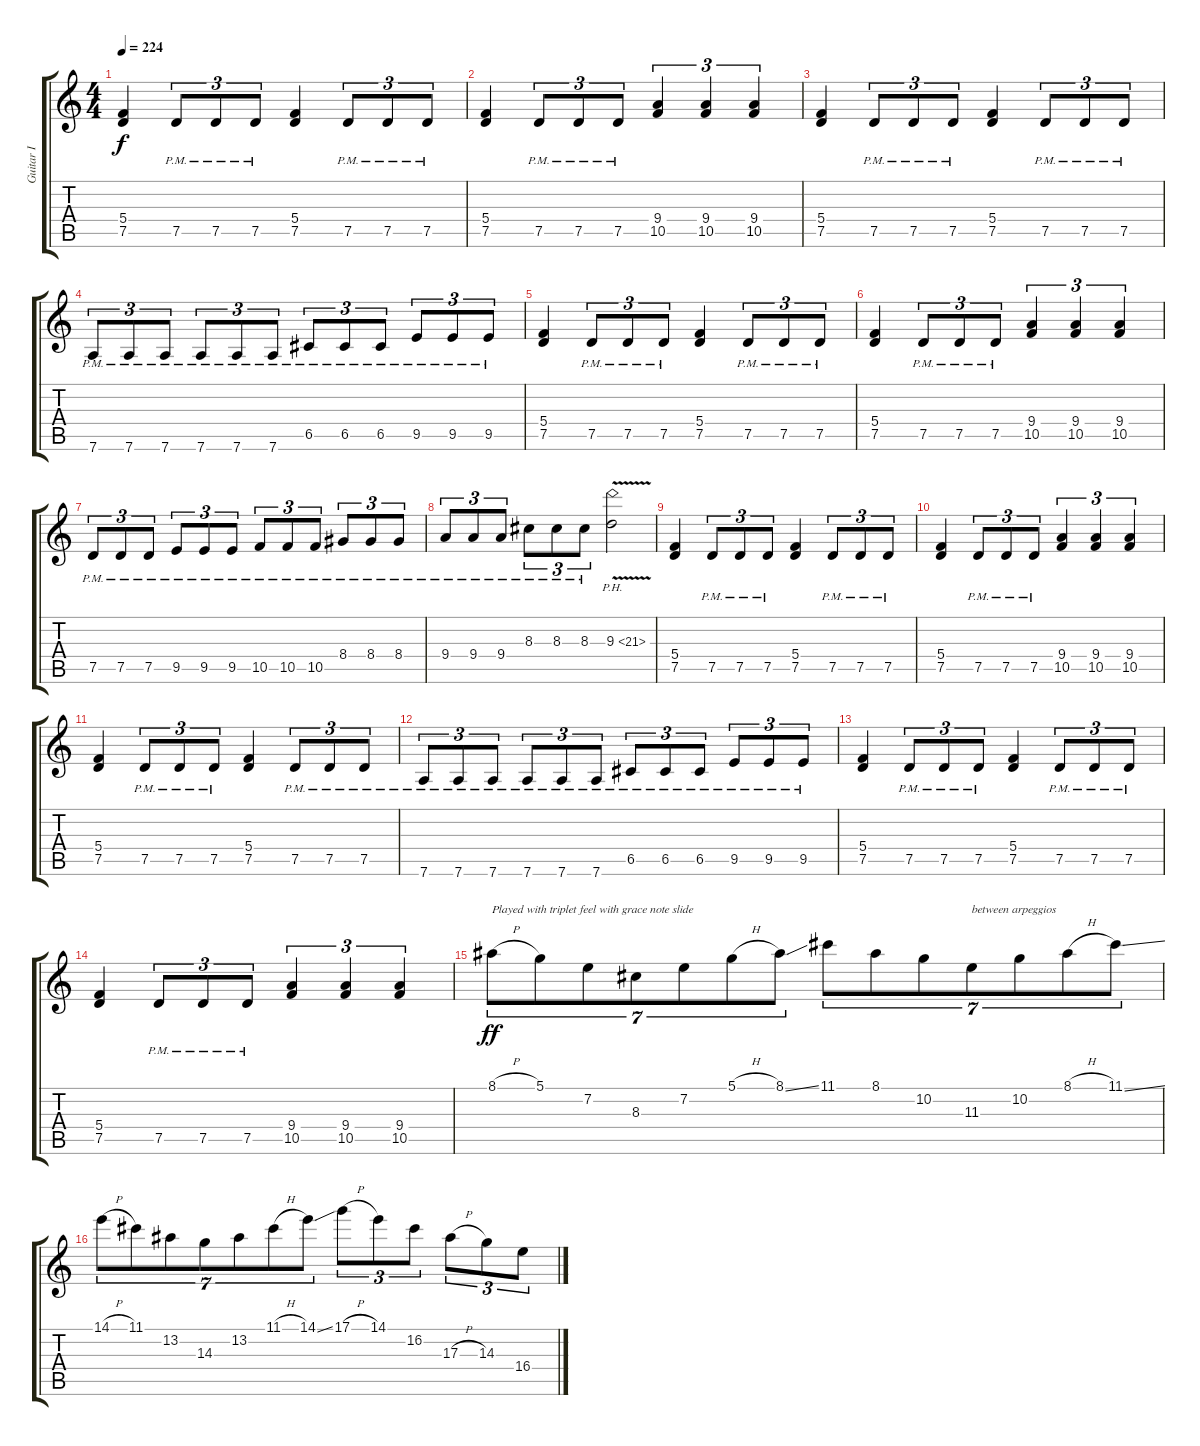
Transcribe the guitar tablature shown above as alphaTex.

\track ("Guitar I" "Guitar I") {mute instrument overdrivenguitar}
\staff {score tabs}
\tuning (D4 A3 F3 C3 G2 D2) {hide}
\ts (4 4)
\tempo 224
\clef g2
\ks c
(5.4 7.5).4{dy f} 7.5{pm}.8{tu (3 2)} 7.5{pm}.8{tu (3 2)} 7.5{pm}.8{tu (3 2)} (5.4 7.5).4 7.5{pm}.8{tu (3 2)} 7.5{pm}.8{tu (3 2)} 7.5{pm}.8{tu (3 2)} |
(5.4 7.5).4 7.5{pm}.8{tu (3 2)} 7.5{pm}.8{tu (3 2)} 7.5{pm}.8{tu (3 2)} (9.4 10.5).4{tu (3 2)} (9.4 10.5).4{tu (3 2)} (9.4 10.5).4{tu (3 2)} |
(5.4 7.5).4 7.5{pm}.8{tu (3 2)} 7.5{pm}.8{tu (3 2)} 7.5{pm}.8{tu (3 2)} (5.4 7.5).4 7.5{pm}.8{tu (3 2)} 7.5{pm}.8{tu (3 2)} 7.5{pm}.8{tu (3 2)} |
7.6{pm}.8{tu (3 2)} 7.6{pm}.8{tu (3 2)} 7.6{pm}.8{tu (3 2)} 7.6{pm}.8{tu (3 2)} 7.6{pm}.8{tu (3 2)} 7.6{pm}.8{tu (3 2)} 6.5{pm}.8{tu (3 2)} 6.5{pm}.8{tu (3 2)} 6.5{pm}.8{tu (3 2)} 9.5{pm}.8{tu (3 2)} 9.5{pm}.8{tu (3 2)} 9.5{pm}.8{tu (3 2)} |
(5.4 7.5).4 7.5{pm}.8{tu (3 2)} 7.5{pm}.8{tu (3 2)} 7.5{pm}.8{tu (3 2)} (5.4 7.5).4 7.5{pm}.8{tu (3 2)} 7.5{pm}.8{tu (3 2)} 7.5{pm}.8{tu (3 2)} |
(5.4 7.5).4 7.5{pm}.8{tu (3 2)} 7.5{pm}.8{tu (3 2)} 7.5{pm}.8{tu (3 2)} (9.4 10.5).4{tu (3 2)} (9.4 10.5).4{tu (3 2)} (9.4 10.5).4{tu (3 2)} |
7.5{pm}.8{tu (3 2)} 7.5{pm}.8{tu (3 2)} 7.5{pm}.8{tu (3 2)} 9.5{pm}.8{tu (3 2)} 9.5{pm}.8{tu (3 2)} 9.5{pm}.8{tu (3 2)} 10.5{pm}.8{tu (3 2)} 10.5{pm}.8{tu (3 2)} 10.5{pm}.8{tu (3 2)} 8.4{pm}.8{tu (3 2)} 8.4{pm}.8{tu (3 2)} 8.4{pm}.8{tu (3 2)} |
9.4{pm}.8{tu (3 2)} 9.4{pm}.8{tu (3 2)} 9.4{pm}.8{tu (3 2)} 8.3{pm}.8{tu (3 2)} 8.3{pm}.8{tu (3 2)} 8.3{pm}.8{tu (3 2)} 9.3{ph 12 v}.2 |
(5.4 7.5).4 7.5{pm}.8{tu (3 2)} 7.5{pm}.8{tu (3 2)} 7.5{pm}.8{tu (3 2)} (5.4 7.5).4 7.5{pm}.8{tu (3 2)} 7.5{pm}.8{tu (3 2)} 7.5{pm}.8{tu (3 2)} |
(5.4 7.5).4 7.5{pm}.8{tu (3 2)} 7.5{pm}.8{tu (3 2)} 7.5{pm}.8{tu (3 2)} (9.4 10.5).4{tu (3 2)} (9.4 10.5).4{tu (3 2)} (9.4 10.5).4{tu (3 2)} |
(5.4 7.5).4 7.5{pm}.8{tu (3 2)} 7.5{pm}.8{tu (3 2)} 7.5{pm}.8{tu (3 2)} (5.4 7.5).4 7.5{pm}.8{tu (3 2)} 7.5{pm}.8{tu (3 2)} 7.5{pm}.8{tu (3 2)} |
7.6{pm}.8{tu (3 2)} 7.6{pm}.8{tu (3 2)} 7.6{pm}.8{tu (3 2)} 7.6{pm}.8{tu (3 2)} 7.6{pm}.8{tu (3 2)} 7.6{pm}.8{tu (3 2)} 6.5{pm}.8{tu (3 2)} 6.5{pm}.8{tu (3 2)} 6.5{pm}.8{tu (3 2)} 9.5{pm}.8{tu (3 2)} 9.5{pm}.8{tu (3 2)} 9.5{pm}.8{tu (3 2)} |
(5.4 7.5).4 7.5{pm}.8{tu (3 2)} 7.5{pm}.8{tu (3 2)} 7.5{pm}.8{tu (3 2)} (5.4 7.5).4 7.5{pm}.8{tu (3 2)} 7.5{pm}.8{tu (3 2)} 7.5{pm}.8{tu (3 2)} |
(5.4 7.5).4 7.5{pm}.8{tu (3 2)} 7.5{pm}.8{tu (3 2)} 7.5{pm}.8{tu (3 2)} (9.4 10.5).4{tu (3 2)} (9.4 10.5).4{tu (3 2)} (9.4 10.5).4{tu (3 2)} |
8.1{h}.8{tu (7 4) txt "Played with triplet feel with grace note slide" dy ff} 5.1.8{tu (7 4)} 7.2.8{tu (7 4)} 8.3.8{tu (7 4)} 7.2.8{tu (7 4)} 5.1{h}.8{tu (7 4)} 8.1{ss}.8{tu (7 4)} 11.1.8{tu (7 4)} 8.1.8{tu (7 4)} 10.2.8{tu (7 4)} 11.3.8{tu (7 4) txt "between arpeggios"} 10.2.8{tu (7 4)} 8.1{h}.8{tu (7 4)} 11.1{ss}.8{tu (7 4)} |
14.1{h}.8{tu (7 4)} 11.1.8{tu (7 4)} 13.2.8{tu (7 4)} 14.3.8{tu (7 4)} 13.2.8{tu (7 4)} 11.1{h}.8{tu (7 4)} 14.1{ss}.8{tu (7 4)} 17.1{h}.8{tu (3 2)} 14.1.8{tu (3 2)} 16.2.8{tu (3 2)} 17.3{h}.8{tu (3 2)} 14.3.8{tu (3 2)} 16.4.8{tu (3 2)}
